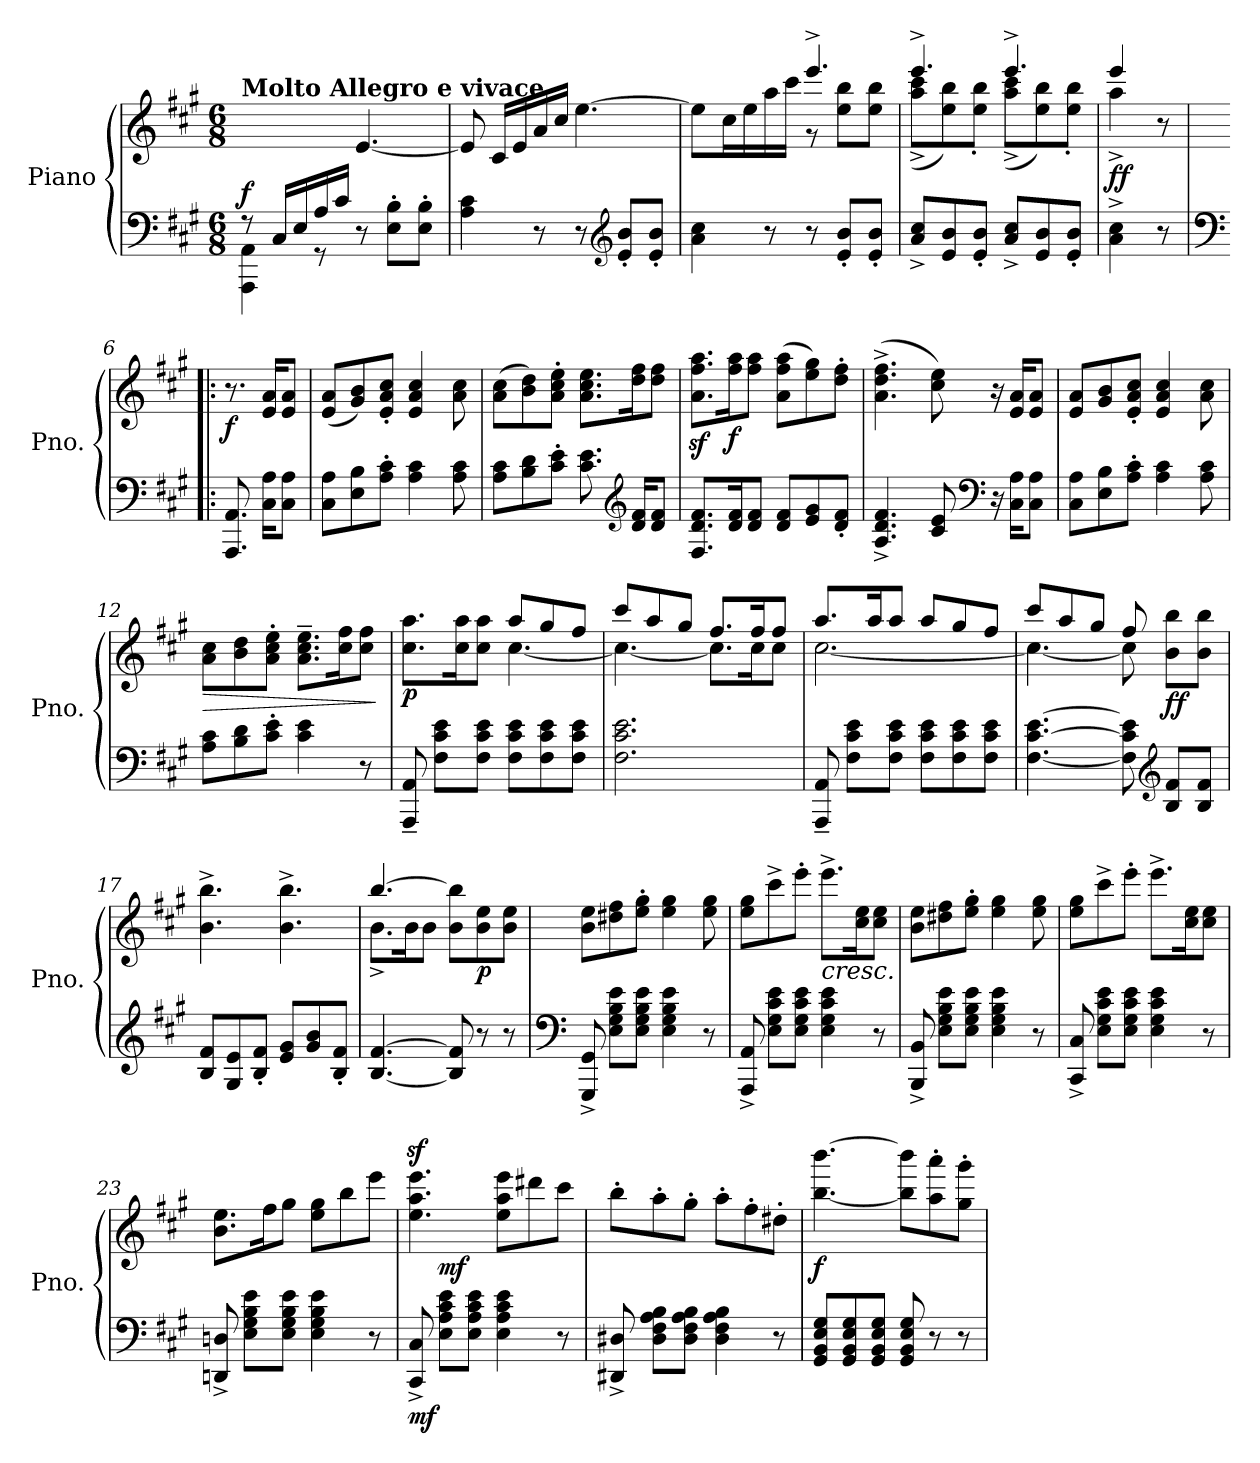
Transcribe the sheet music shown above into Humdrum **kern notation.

**kern	**kern	**dynam
*part1	*part1	*part1
*staff2	*staff1	*staff1/2
*I"Piano	*	*
*I'Pno.	*	*
*clefF4	*clefG2	*
*k[f#c#g#]	*k[f#c#g#]	*
*M6/8	*M6/8	*
=1	=1	=1
*^	*	*
!	!	!LO:TX:a:B:t=Molto Allegro e vivace	!
!	!	!	!LO:DY:a=2
8r	4AAA\ 4AA\	4.ryy	f
16C#/LL	.	.	.
16E/	.	.	.
16A/	8r	.	.
16c#/JJ	.	.	.
8r	8ryy	[4.e/	.
8E\' 8B\'L	4rEEyy	.	.
8E\' 8B\'J	.	.	.
*v	*v	*	*
=2	=2	=2
4A\ 4c#\	8e/]	.
.	16c#/LL	.
.	16e/	.
8r	16a/	.
.	16cc#/JJ	.
8r	[4.ee\	.
*clefG2	*	*
8e/' 8b/'L	.	.
8e/' 8b/'J	.	.
=3	=3	=3
*	*^	*
4a\ 4cc#\	4.rffyy	8ee\L]	.
.	.	16cc#\L	.
.	.	16ee\	.
8r	.	16aa\	.
.	.	16ccc#\JJ	.
8r	4.eee^/	8r	.
8e/' 8b/'L	.	8ee\ 8bb\L	.
8e/' 8b/'J	.	8ee\ 8bb\J	.
=4	=4	=4	=4
8a/^ 8cc#/^L	4.eee^/	(<8aa\^ 8ccc#\^L	.
8e/ 8b/	.	8ee\ 8bb\)	.
8e/' 8b/'J	.	8ee\' 8bb\'J	.
8a/^ 8cc#/^L	4.eee^/	(<8aa\^ 8ccc#\^L	.
*	*MM146	*	*
8e/ 8b/	.	8ee\ 8bb\)	.
8e/' 8b/'J	.	8ee\' 8bb\'J	.
=5	=5	=5	=5
!	!	!	!LO:DY:b
4a\^ 4cc#\^	4eee/	4aa^\	ff
8r	8r	8ryy	.
*	*v	*v	*
!!LO:LB:g=z
=6!|:	=6!|:	=6!|:
*clefF4	*	*
*	*MM176	*
*	*^	*
!	!	!	!LO:DY:b
*	*v	*v	*
8.AAA/ 8.AA/	8.r	f
16C#\ 16A\KL	16e/ 16a/KL	.
8C#\ 8A\J	8e/ 8a/J	.
=7	=7	=7
8C#\ 8A\L	(<8e/ 8a/L	.
8E\ 8B\	8g#/ 8b/)	.
8A\' 8c#\'J	8e/' 8a/' 8cc#/'J	.
4A\ 4c#\	4e/ 4a/ 4cc#/	.
8A\ 8c#\	8a\ 8cc#\	.
=8	=8	=8
8A\ 8c#\L	(>8a\ 8cc#\L	.
8B\ 8d\	8b\ 8dd\)	.
8c#\' 8e\'J	8a\' 8cc#\' 8ee\'J	.
8.c#\ 8.e\	8.a\ 8.cc#\ 8.ee\L	.
*clefG2	*	*
16d/ 16f#/KL	16dd\ 16ff#\K	.
8d/ 8f#/J	8dd\ 8ff#\J	.
=9	=9	=9
8.F#/ 8.d/ 8.f#/L	8.a\z< 8.ff#\z< 8.aa\z<L	.
!	!	!LO:DY:b
16d/ 16f#/K	16ff#\ 16aa\K	f
8d/ 8f#/J	8ff#\ 8aa\J	.
8d/ 8f#/L	(>8a\ 8ff#\ 8aa\L	.
8e/ 8g#/	8ee\ 8gg#\)	.
8d/' 8f#/'J	8dd\' 8ff#\'J	.
=10	=10	=10
4.A/^ 4.d/^ 4.f#/^	(>4.a\^ 4.dd\^ 4.ff#\^	.
8c#/ 8e/	8cc#\ 8ee\)	.
*clefF4	*	*
16r	16r	.
16C#\ 16A\KL	16e/ 16a/KL	.
8C#\ 8A\J	8e/ 8a/J	.
!!LO:LB:g=z
=11	=11	=11
8C#\ 8A\L	8e/ 8a/L	.
8E\ 8B\	8g#/ 8b/	.
8A\' 8c#\'J	8e/' 8a/' 8cc#/'J	.
4A\ 4c#\	4e/ 4a/ 4cc#/	.
8A\ 8c#\	8a\ 8cc#\	.
=12	=12	=12
!	!	!LO:HP:b
8A\ 8c#\L	8a\ 8cc#\L	>
8B\ 8d\	8b\ 8dd\	.
8c#\' 8e\'J	8a\' 8cc#\' 8ee\'J	.
4c#\ 4e\	8.a\~ 8.cc#\~ 8.ee\~L	.
.	16cc#\ 16ff#\K	.
8r	8cc#\ 8ff#\J	.
.	.	]
=13	=13	=13
*	*^	*
!	!	!	!LO:DY:b
8AAA/~ 8AA/~	8.cc#\ 8.aa\L	4.rFyy	p
8F#\ 8c#\ 8e\L	.	.	.
.	16cc#\ 16aa\K	.	.
8F#\ 8c#\ 8e\J	8cc#\ 8aa\J	.	.
8F#\ 8c#\ 8e\L	8aa/L	[4.cc#\	.
8F#\ 8c#\ 8e\	8gg#/	.	.
8F#\ 8c#\ 8e\J	8ff#/J	.	.
=14	=14	=14	=14
2.F#\ 2.c#\ 2.e\	8ccc#/L	4.cc#\_	.
.	8aa/	.	.
.	8gg#/J	.	.
.	8.ff#/L	8.cc#\L]	.
.	16ff#/K	16cc#\K	.
.	8ff#/J	8cc#\J	.
=15	=15	=15	=15
8AAA/~ 8AA/~	8.aa/L	[2.cc#\	.
8F#\ 8c#\ 8e\L	.	.	.
.	16aa/K	.	.
8F#\ 8c#\ 8e\J	8aa/J	.	.
8F#\ 8c#\ 8e\L	8aa/L	.	.
8F#\ 8c#\ 8e\	8gg#/	.	.
8F#\ 8c#\ 8e\J	8ff#/J	.	.
!!LO:LB:g=z	!!
=16	=16	=16	=16
[4.F#\ [4.c#\ [4.e\	8ccc#/L	4.cc#\_	.
.	8aa/	.	.
.	8gg#/J	.	.
8F#\] 8c#\] 8e\]	8ff#/	8cc#\]	.
*clefG2	*	*	*
!	!	!	!LO:DY:b
8B/ 8f#/L	8b\ 8bb\L	8rcyy	ff
8B/ 8f#/J	8b\ 8bb\J	8rcyy	.
*	*v	*v	*
=17	=17	=17
8B/ 8f#/L	4.b\^ 4.bb\^	.
8G#/ 8e/	.	.
8B/' 8f#/'J	.	.
8e/ 8g#/L	4.b\^ 4.bb\^	.
8g#/ 8b/	.	.
8B/' 8f#/'J	.	.
=18	=18	=18
*	*^	*
[4.B/ [4.f#/	[4.bb/	8.b^\L	.
.	.	16b\K	.
.	.	8b\J	.
8B/] 8f#/]	8b\ 8bb\]L	8reyy	.
!	!	!	!LO:DY:b
8r	8b\ 8ee\	4reyy	p
8r	8b\ 8ee\J	.	.
*	*v	*v	*
=19	=19	=19
*clefF4	*	*
8GGG#/^ 8GG#/^	8b\ 8ee\L	.
8E\ 8G#\ 8B\ 8e\L	8dd#X\ 8ff#\	.
8E\ 8G#\ 8B\ 8e\J	8ee\' 8gg#\'J	.
4E\ 4G#\ 4B\ 4e\	4ee\ 4gg#\	.
8r	8ee\ 8gg#\	.
=20	=20	=20
8AAA/^ 8AA/^	8ee\ 8gg#\L	.
8E\ 8G#\ 8c#\ 8e\L	8ccc#^\	.
8E\ 8G#\ 8c#\ 8e\J	8eee'\J	.
!	!LO:TX:b:i:t=cresc.	!
4E\ 4G#\ 4c#\ 4e\	8.eee^\L	.
.	16cc#\ 16ee\K	.
8r	8cc#\ 8ee\J	.
!!LO:LB:g=z
=21	=21	=21
8BBB/^ 8BB/^	8b\ 8ee\L	.
8E\ 8G#\ 8B\ 8e\L	8dd#X\ 8ff#\	.
8E\ 8G#\ 8B\ 8e\J	8ee\' 8gg#\'J	.
4E\ 4G#\ 4B\ 4e\	4ee\ 4gg#\	.
8r	8ee\ 8gg#\	.
=22	=22	=22
8CC#/^ 8C#/^	8ee\ 8gg#\L	.
8E\ 8G#\ 8c#\ 8e\L	8ccc#^\	.
8E\ 8G#\ 8c#\ 8e\J	8eee'\J	.
4E\ 4G#\ 4c#\ 4e\	8.eee^\L	.
.	16cc#\ 16ee\K	.
8r	8cc#\ 8ee\J	.
=23	=23	=23
8DDn/^ 8Dn/^	8.b\ 8.ee\L	.
8E\ 8G#\ 8B\ 8e\L	.	.
.	16ff#\K	.
8E\ 8G#\ 8B\ 8e\J	8gg#\J	.
4E\ 4G#\ 4B\ 4e\	8ee\ 8gg#\L	.
.	8bb\	.
8r	8eee\J	.
=24	=24	=24
!	!	!LO:DY:b=2
*	*^	*
8CC#/^ 8C#/^	4.ee\z< 4.aa\z< 4.eee\z<	8ryy	mf
!	!	!	!LO:DY:b
8E\ 8A\ 8c#\ 8e\L	.	2ryy	mf
8E\ 8A\ 8c#\ 8e\J	.	.	.
4E\ 4A\ 4c#\ 4e\	8ee\ 8aa\ 8eee\L	.	.
.	8ddd#X\	.	.
8r	8ccc#\J	8ryy	.
*	*v	*v	*
=25	=25	=25
8DD#X/^ 8D#X/^	8bb'\L	.
8D#\ 8F#\ 8A\ 8B\L	8aa'\	.
8D#\ 8F#\ 8A\ 8B\J	8gg#'\J	.
4D#\ 4F#\ 4A\ 4B\	8aa'\L	.
.	8ff#'\	.
8r	8dd#X'\J	.
!!LO:PB:g=z
=26	=26	=26
!	!	!LO:DY:b
8GG#/ 8BB/ 8E/ 8G#/L	[4.bb\ [4.bbb\	f
8GG#/ 8BB/ 8E/ 8G#/	.	.
8GG#/ 8BB/ 8E/ 8G#/J	.	.
8GG#/ 8BB/ 8E/ 8G#/	8bb\] 8bbb\]L	.
8r	8aa\' 8aaa\'	.
8r	8gg#\' 8ggg#\'J	.
=	=	=
*-	*-	*-
